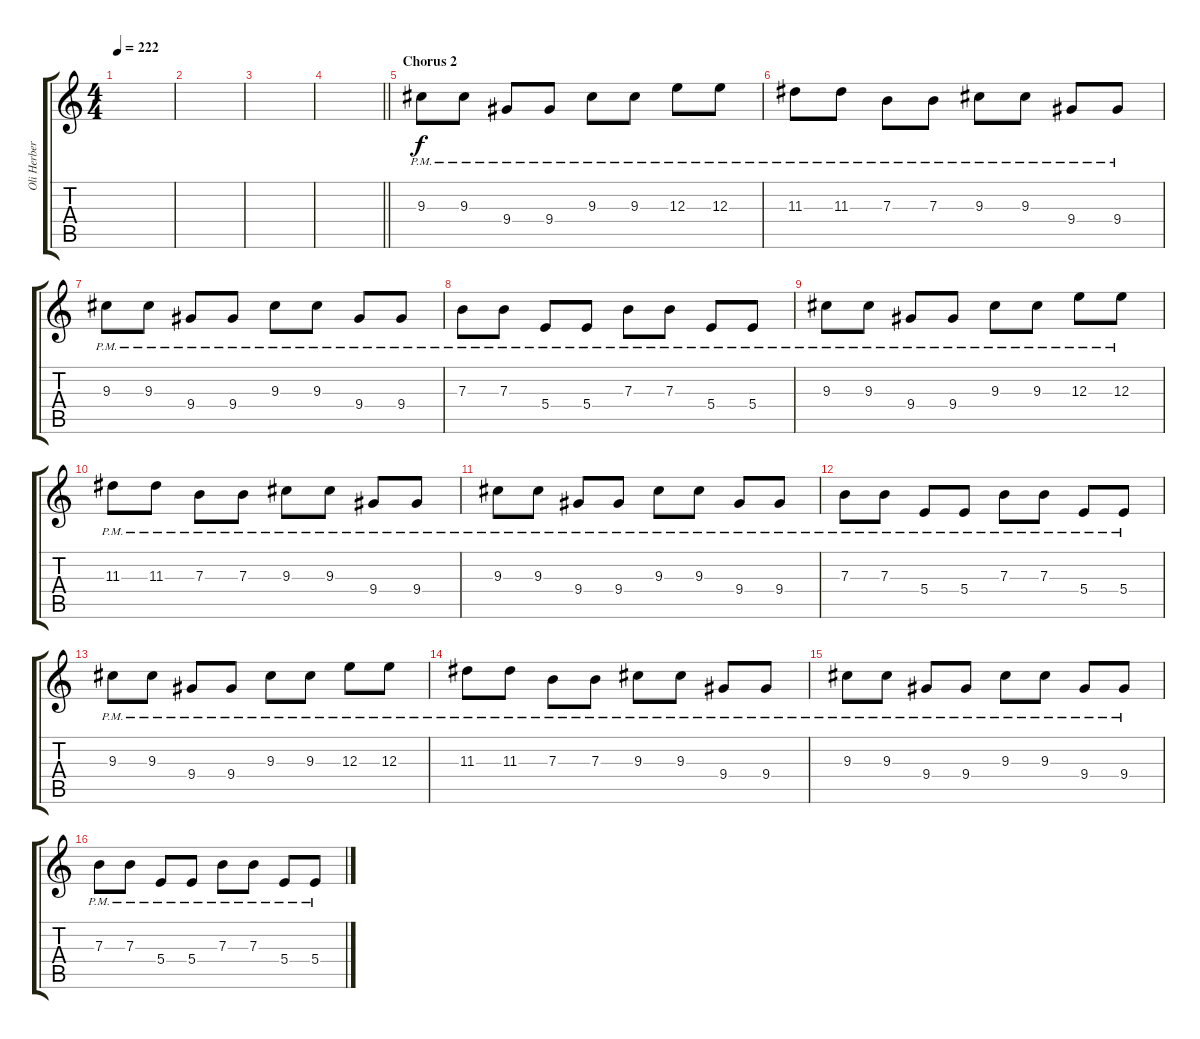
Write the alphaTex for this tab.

\track ("Oli Herbert (Lead)" "Oli Herber") {instrument distortionguitar}
\staff {score tabs}
\tuning (Db4 Ab3 E3 B2 Gb2 Db2) {hide}
\ts (4 4)
\tempo 222
\clef g2
\ks c
|
|
|
\barLineRight lightlight
|
\section ("" "Chorus 2")
9.3{pm}.8 9.3{pm}.8 9.4{pm}.8 9.4{pm}.8 9.3{pm}.8 9.3{pm}.8 12.3{pm}.8 12.3{pm}.8 |
11.3{pm}.8 11.3{pm}.8 7.3{pm}.8 7.3{pm}.8 9.3{pm}.8 9.3{pm}.8 9.4{pm}.8 9.4{pm}.8 |
9.3{pm}.8 9.3{pm}.8 9.4{pm}.8 9.4{pm}.8 9.3{pm}.8 9.3{pm}.8 9.4{pm}.8 9.4{pm}.8 |
7.3{pm}.8 7.3{pm}.8 5.4{pm}.8 5.4{pm}.8 7.3{pm}.8 7.3{pm}.8 5.4{pm}.8 5.4{pm}.8 |
9.3{pm}.8 9.3{pm}.8 9.4{pm}.8 9.4{pm}.8 9.3{pm}.8 9.3{pm}.8 12.3{pm}.8 12.3{pm}.8 |
11.3{pm}.8 11.3{pm}.8 7.3{pm}.8 7.3{pm}.8 9.3{pm}.8 9.3{pm}.8 9.4{pm}.8 9.4{pm}.8 |
9.3{pm}.8 9.3{pm}.8 9.4{pm}.8 9.4{pm}.8 9.3{pm}.8 9.3{pm}.8 9.4{pm}.8 9.4{pm}.8 |
7.3{pm}.8 7.3{pm}.8 5.4{pm}.8 5.4{pm}.8 7.3{pm}.8 7.3{pm}.8 5.4{pm}.8 5.4{pm}.8 |
9.3{pm}.8 9.3{pm}.8 9.4{pm}.8 9.4{pm}.8 9.3{pm}.8 9.3{pm}.8 12.3{pm}.8 12.3{pm}.8 |
11.3{pm}.8 11.3{pm}.8 7.3{pm}.8 7.3{pm}.8 9.3{pm}.8 9.3{pm}.8 9.4{pm}.8 9.4{pm}.8 |
9.3{pm}.8 9.3{pm}.8 9.4{pm}.8 9.4{pm}.8 9.3{pm}.8 9.3{pm}.8 9.4{pm}.8 9.4{pm}.8 |
7.3{pm}.8 7.3{pm}.8 5.4{pm}.8 5.4{pm}.8 7.3{pm}.8 7.3{pm}.8 5.4{pm}.8 5.4{pm}.8
